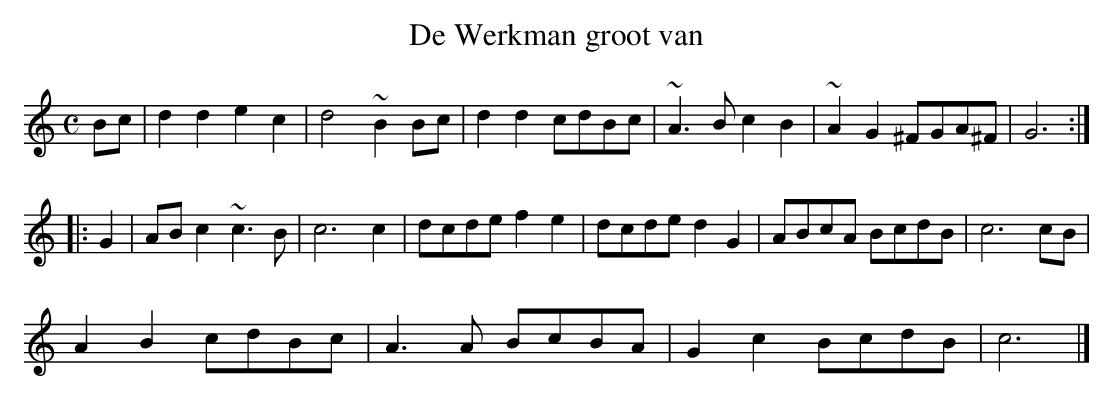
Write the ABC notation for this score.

X:1
T:De Werkman groot van
M:C
K:Cmaj
Bc|d2d2e2c2|d4~B2Bc|d2d2cdBc|~A3Bc2B2|~A2G2^FGA^F|G6:|
|:G2|ABc2~c3B|c6c2|dcdef2e2|dcded2G2|ABcA BcdB|c6cB|
A2B2cdBc|A3A BcBA|G2c2BcdB|c6|]
